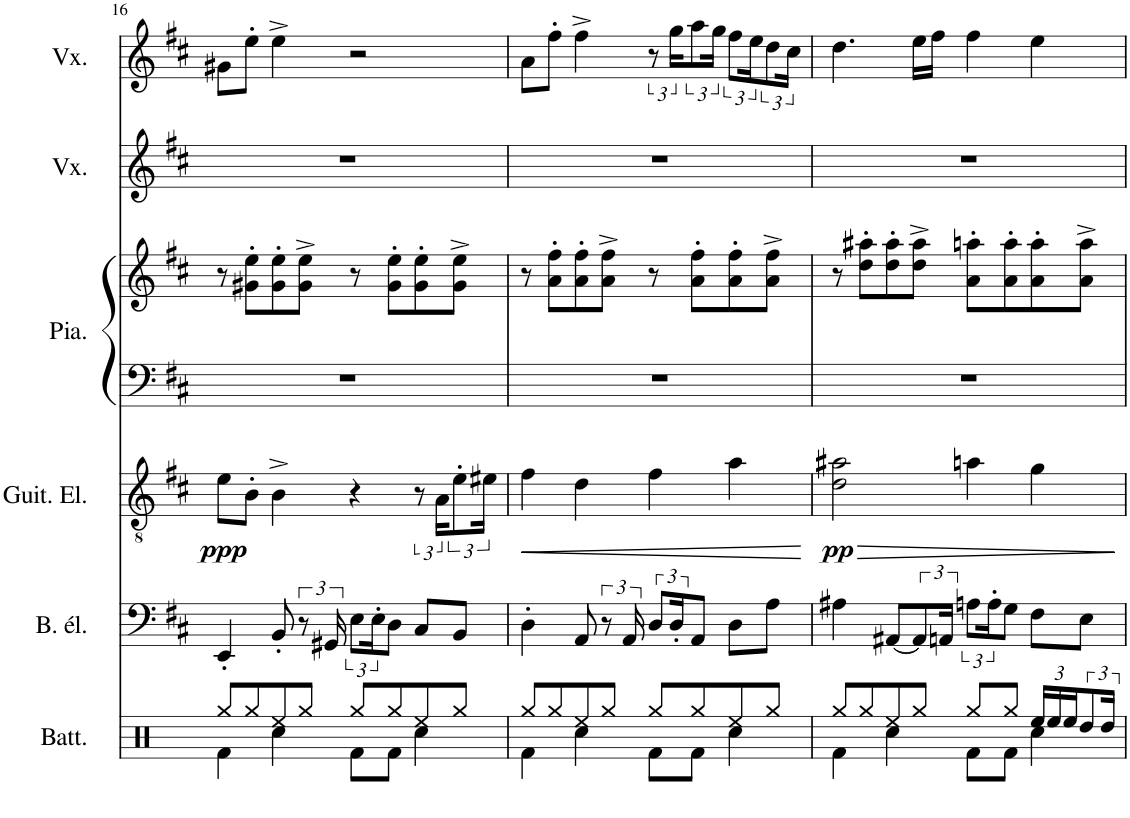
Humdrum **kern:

**kern	**kern	**kern	**dynam	**kern	**kern	**kern	**kern
*part6	*part5	*part4	*part4	*part3	*part3	*part2	*part1
*staff7	*staff6	*staff5	*staff5	*staff4	*staff3	*staff2	*staff1
*I"Batterie	*I"Basse électrique	*I"Guitare électrique	*	*I"Piano	*	*I"Voix	*I"Voix
*I'Batt.	*I'B. él.	*I'Guit. El.	*	*I'Pia.	*	*I'Vx.	*I'Vx.
!!LO:PB:g=z
*clefX	*clefF4	*clefGv2	*	*clefF4	*clefG2	*clefG2	*clefG2
*	*Trd7c12	*Trd-7c-12	*	*	*	*	*Trd4c7
*k[]	*k[f#c#]	*k[f#c#]	*	*k[f#c#]	*k[f#c#]	*k[f#c#]	*k[f#c#]
*M4/4	*M4/4	*M4/4	*	*M4/4	*M4/4	*M4/4	*M4/4
=16	=16	=16	=16	=16	=16	=16	=16
*^	*	*	*	*	*	*	*
!	!	!	!	!LO:DY:b	!	!	!	!
8Rgg/L	4Rf\	4EE'/	8e\L	ppp	1r	8r	1r	8g#X\L
8Rgg/	.	.	8B'\J	.	.	8g#X\' 8ee\'L	.	8ee'\J
8Ree/	4Rcc\	8BB'/	4B^\	.	.	8g#\' 8ee\'	.	4ee^\
8Rgg/J	.	12r	.	.	.	8g#\^ 8ee\^J	.	.
.	.	24GG#X/	.	.	.	.	.	.
8Rgg/L	8Rf\L	12E\L	4r	.	.	8r	.	2r
.	.	24E'\K	.	.	.	.	.	.
8Rgg/	8Rf\J	8D\J	.	.	.	8g#\' 8ee\'L	.	.
8Ree/	4Rcc\	8C#/L	12r	.	.	8g#\' 8ee\'	.	.
.	.	.	24A\KL	.	.	.	.	.
8Rgg/J	.	8BB/J	12e'\	.	.	8g#\^ 8ee\^J	.	.
.	.	.	24e#X\Jk	.	.	.	.	.
=17	=17	=17	=17	=17	=17	=17	=17	=17
!	!	!	!	!LO:HP:b	!	!	!	!
8Rgg/L	4Rf\	4D'\	4f#\	<	1r	8r	1r	8a\L
8Rgg/	.	.	.	.	.	8a\' 8ff#\'L	.	8ff#'\J
8Ree/	4Rcc\	8AA/	4d\	.	.	8a\' 8ff#\'	.	4ff#^\
8Rgg/J	.	12r	.	.	.	8a\^ 8ff#\^J	.	.
.	.	24AA/	.	.	.	.	.	.
8Rgg/L	8Rf\L	12D/L	4f#\	.	.	8r	.	12r
.	.	24D'/K	.	.	.	.	.	24gg\KL
8Rgg/	8Rf\J	8AA/J	.	.	.	8a\' 8ff#\'L	.	12aa\
.	.	.	.	.	.	.	.	24gg\Jk
8Ree/	4Rcc\	8D\L	4a\	.	.	8a\' 8ff#\'	.	12ff#\L
.	.	.	.	.	.	.	.	24ee\K
8Rgg/J	.	8A\J	.	.	.	8a\^ 8ff#\^J	.	12dd\
.	.	.	.	.	.	.	.	24cc#\Jk
*v	*v	*	*	*	*	*	*	*
.	.	.	[	.	.	.	.
=18	=18	=18	=18	=18	=18	=18	=18
*^	*	*	*	*	*	*	*
!	!	!	!	!LO:HP:b	!	!	!	!
!	!	!	!	!LO:DY:n=1:b	!	!	!	!
8Rgg/L	4Rf\	4A#X\	2d\ 2a#X\	> pp	1r	8r	1r	4.dd\
8Rgg/	.	.	.	.	.	8dd\' 8aa#X\'L	.	.
8Ree/	4Rcc\	[8AA#X/L	.	.	.	8dd\' 8aa#\'	.	.
8Rgg/J	.	12AA#/]	.	.	.	8dd\^ 8aa#\^J	.	16ee\LL
.	.	.	.	.	.	.	.	16ff#\JJ
.	.	24AAn/Jk	.	.	.	.	.	.
8Rgg/L	8Rf\L	12An\L	4an\	.	.	8a\' 8aan\'L	.	4ff#\
.	.	24A'\K	.	.	.	.	.	.
8Rgg/J	8Rf\J	8G\J	.	.	.	8a\' 8aa\'	.	.
*Xbrackettup	*	*	*	*	*	*	*	*
24Ree/LL	4Rcc\	8F#\L	4g\	.	.	8a\' 8aa\'	.	4ee\
24Ree/	.	.	.	.	.	.	.	.
24Ree/J	.	.	.	.	.	.	.	.
*brackettup	*	*	*	*	*	*	*	*
12Rdd/	.	8E\J	.	.	.	8a\^ 8aa\^J	.	.
24Rdd/Jk	.	.	.	.	.	.	.	.
*v	*v	*	*	*	*	*	*	*
.	.	.	]	.	.	.	.
=	=	=	=	=	=	=	=
*-	*-	*-	*-	*-	*-	*-	*-
